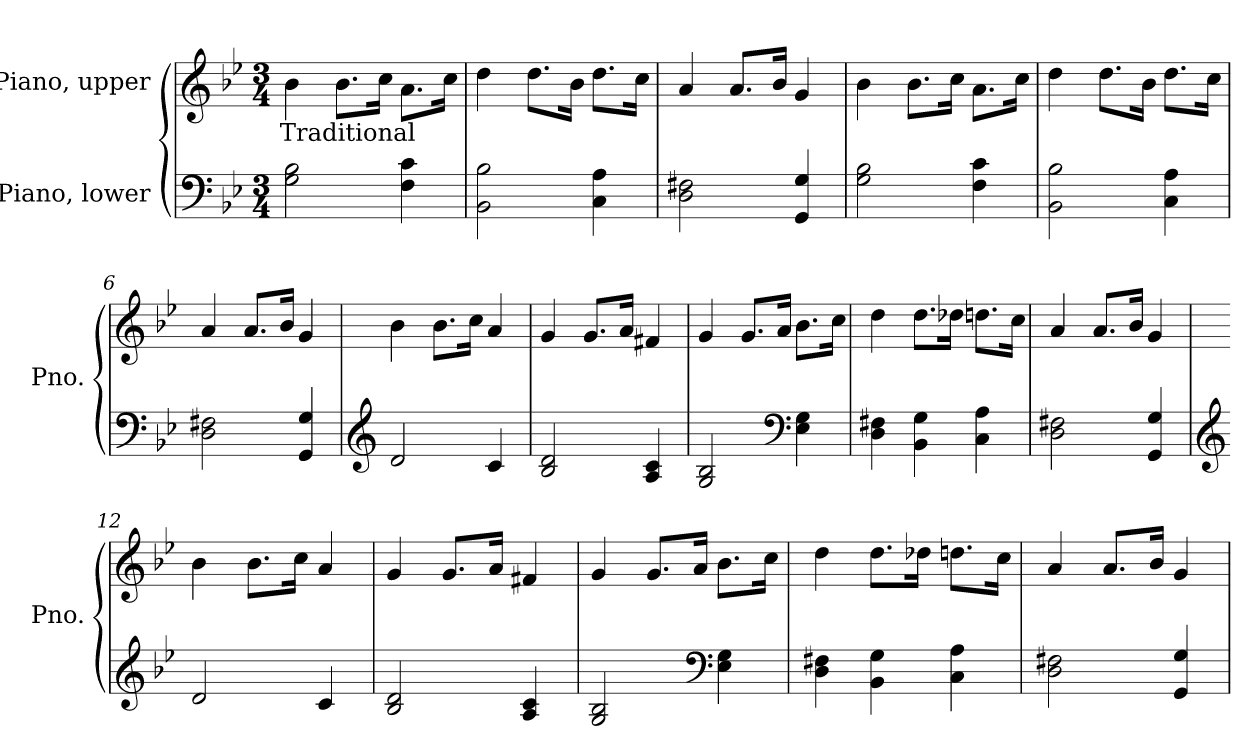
**kern	**kern	**text
*part2	*part1	*part1
*staff2	*staff1	*staff1
*I"Piano, lower	*I"Piano, upper	*
*I'Pno.	*I'Pno.	*
*clefF4	*clefG2	*
*k[b-e-]	*k[b-e-]	*
*M3/4	*M3/4	*
*MM100	*MM100	*
=1	=1	=1
!	!	!LO:LY:b
2G\ 2B-\	4b-\	Traditional
.	8.b-\L	.
.	16cc\Jk	.
4F\ 4c\	8.a\L	.
.	16cc\Jk	.
=2	=2	=2
2BB-\ 2B-\	4dd\	.
.	8.dd\L	.
.	16b-\Jk	.
4C\ 4A\	8.dd\L	.
.	16cc\Jk	.
=3	=3	=3
2D\ 2F#X\	4a/	.
.	8.a/L	.
.	16b-/Jk	.
4GG/ 4G/	4g/	.
=4	=4	=4
2G\ 2B-\	4b-\	.
.	8.b-\L	.
.	16cc\Jk	.
4F\ 4c\	8.a\L	.
.	16cc\Jk	.
=5	=5	=5
2BB-\ 2B-\	4dd\	.
.	8.dd\L	.
.	16b-\Jk	.
4C\ 4A\	8.dd\L	.
.	16cc\Jk	.
!!LO:LB:g=z
=6	=6	=6
2D\ 2F#X\	4a/	.
.	8.a/L	.
.	16b-/Jk	.
4GG/ 4G/	4g/	.
=7	=7	=7
*clefG2	*	*
2d/	4b-\	.
.	8.b-\L	.
.	16cc\Jk	.
4c/	4a/	.
=8	=8	=8
2B-/ 2d/	4g/	.
.	8.g/L	.
.	16a/Jk	.
4A/ 4c/	4f#X/	.
=9	=9	=9
2G/ 2B-/	4g/	.
.	8.g/L	.
.	16a/Jk	.
*clefF4	*	*
4E-\ 4G\	8.b-\L	.
.	16cc\Jk	.
=10	=10	=10
4D\ 4F#X\	4dd\	.
4BB-\ 4G\	8.dd\L	.
.	16dd-X\Jk	.
4C\ 4A\	8.ddn\L	.
.	16cc\Jk	.
=11	=11	=11
2D\ 2F#X\	4a/	.
.	8.a/L	.
.	16b-/Jk	.
4GG/ 4G/	4g/	.
!!LO:LB:g=z
=12	=12	=12
*clefG2	*	*
2d/	4b-\	.
.	8.b-\L	.
.	16cc\Jk	.
4c/	4a/	.
=13	=13	=13
2B-/ 2d/	4g/	.
.	8.g/L	.
.	16a/Jk	.
4A/ 4c/	4f#X/	.
=14	=14	=14
2G/ 2B-/	4g/	.
.	8.g/L	.
.	16a/Jk	.
*clefF4	*	*
4E-\ 4G\	8.b-\L	.
.	16cc\Jk	.
=15	=15	=15
4D\ 4F#X\	4dd\	.
4BB-\ 4G\	8.dd\L	.
.	16dd-X\Jk	.
4C\ 4A\	8.ddn\L	.
.	16cc\Jk	.
=16	=16	=16
2D\ 2F#X\	4a/	.
.	8.a/L	.
.	16b-/Jk	.
4GG/ 4G/	4g/	.
=	=	=
*-	*-	*-
